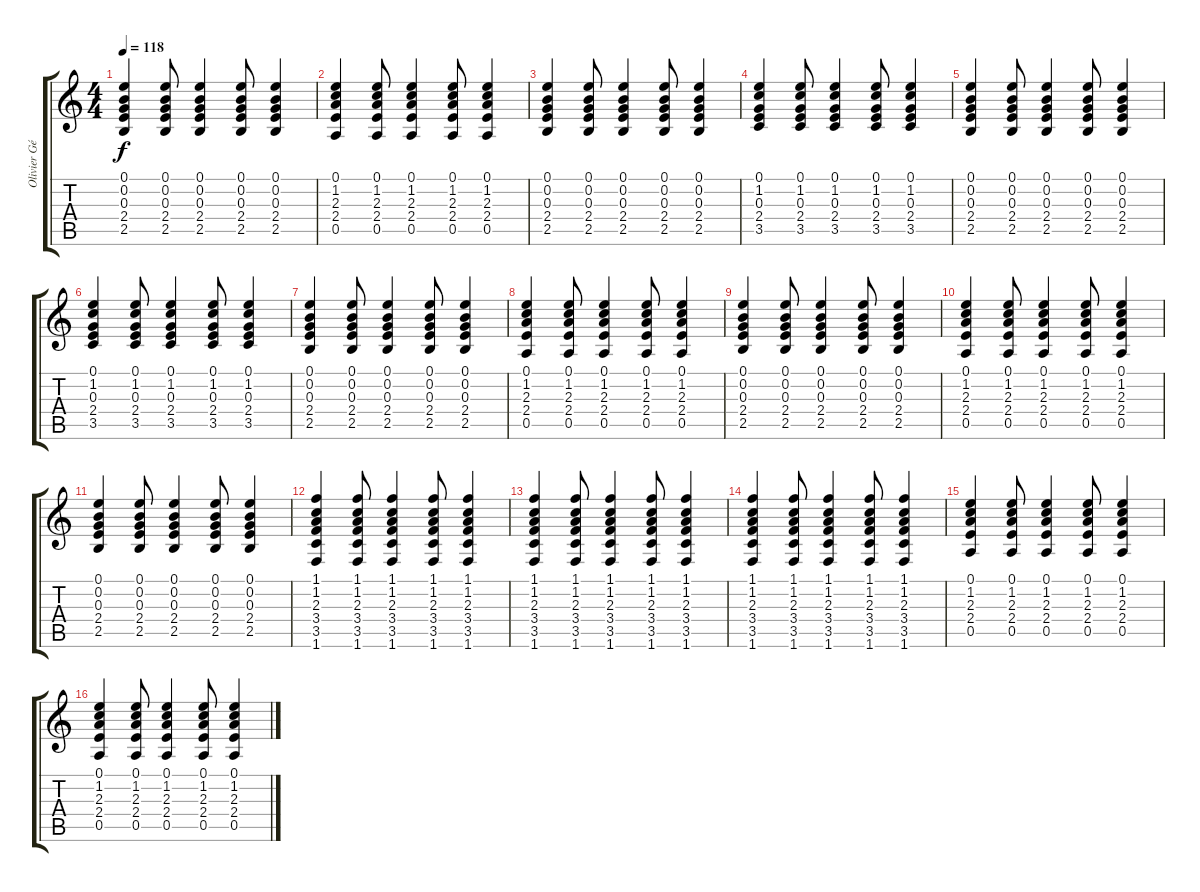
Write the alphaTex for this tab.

\track ("Olivier Gérard" "Olivier Gé") {instrument acousticguitarsteel}
\staff {score tabs}
\tuning (E4 B3 G3 D3 A2 E2) {hide}
\ts (4 4)
\tempo 118
\clef g2
\ks c
(0.1 0.2 0.3 2.4 2.5).4{dy f} (0.1 0.2 0.3 2.4 2.5).8 (0.1 0.2 0.3 2.4 2.5).4 (0.1 0.2 0.3 2.4 2.5).8 (0.1 0.2 0.3 2.4 2.5).4 |
(0.1 1.2 2.3 2.4 0.5).4 (0.1 1.2 2.3 2.4 0.5).8 (0.1 1.2 2.3 2.4 0.5).4 (0.1 1.2 2.3 2.4 0.5).8 (0.1 1.2 2.3 2.4 0.5).4 |
(0.1 0.2 0.3 2.4 2.5).4 (0.1 0.2 0.3 2.4 2.5).8 (0.1 0.2 0.3 2.4 2.5).4 (0.1 0.2 0.3 2.4 2.5).8 (0.1 0.2 0.3 2.4 2.5).4 |
(0.1 1.2 0.3 2.4 3.5).4{volume 10} (0.1 1.2 0.3 2.4 3.5).8 (0.1 1.2 0.3 2.4 3.5).4 (0.1 1.2 0.3 2.4 3.5).8 (0.1 1.2 0.3 2.4 3.5).4 |
(0.1 0.2 0.3 2.4 2.5).4 (0.1 0.2 0.3 2.4 2.5).8 (0.1 0.2 0.3 2.4 2.5).4 (0.1 0.2 0.3 2.4 2.5).8 (0.1 0.2 0.3 2.4 2.5).4 |
(0.1 1.2 0.3 2.4 3.5).4 (0.1 1.2 0.3 2.4 3.5).8 (0.1 1.2 0.3 2.4 3.5).4 (0.1 1.2 0.3 2.4 3.5).8 (0.1 1.2 0.3 2.4 3.5).4 |
(0.1 0.2 0.3 2.4 2.5).4 (0.1 0.2 0.3 2.4 2.5).8 (0.1 0.2 0.3 2.4 2.5).4 (0.1 0.2 0.3 2.4 2.5).8 (0.1 0.2 0.3 2.4 2.5).4 |
(0.1 1.2 2.3 2.4 0.5).4 (0.1 1.2 2.3 2.4 0.5).8 (0.1 1.2 2.3 2.4 0.5).4 (0.1 1.2 2.3 2.4 0.5).8 (0.1 1.2 2.3 2.4 0.5).4 |
(0.1 0.2 0.3 2.4 2.5).4 (0.1 0.2 0.3 2.4 2.5).8 (0.1 0.2 0.3 2.4 2.5).4 (0.1 0.2 0.3 2.4 2.5).8 (0.1 0.2 0.3 2.4 2.5).4 |
(0.1 1.2 2.3 2.4 0.5).4 (0.1 1.2 2.3 2.4 0.5).8 (0.1 1.2 2.3 2.4 0.5).4 (0.1 1.2 2.3 2.4 0.5).8 (0.1 1.2 2.3 2.4 0.5).4 |
(0.1 0.2 0.3 2.4 2.5).4 (0.1 0.2 0.3 2.4 2.5).8 (0.1 0.2 0.3 2.4 2.5).4 (0.1 0.2 0.3 2.4 2.5).8 (0.1 0.2 0.3 2.4 2.5).4 |
(1.1 1.2 2.3 3.4 3.5 1.6).4 (1.1 1.2 2.3 3.4 3.5 1.6).8 (1.1 1.2 2.3 3.4 3.5 1.6).4 (1.1 1.2 2.3 3.4 3.5 1.6).8 (1.1 1.2 2.3 3.4 3.5 1.6).4 |
(1.1 1.2 2.3 3.4 3.5 1.6).4 (1.1 1.2 2.3 3.4 3.5 1.6).8 (1.1 1.2 2.3 3.4 3.5 1.6).4 (1.1 1.2 2.3 3.4 3.5 1.6).8 (1.1 1.2 2.3 3.4 3.5 1.6).4 |
(1.1 1.2 2.3 3.4 3.5 1.6).4 (1.1 1.2 2.3 3.4 3.5 1.6).8 (1.1 1.2 2.3 3.4 3.5 1.6).4 (1.1 1.2 2.3 3.4 3.5 1.6).8 (1.1 1.2 2.3 3.4 3.5 1.6).4 |
(0.1 1.2 2.3 2.4 0.5).4 (0.1 1.2 2.3 2.4 0.5).8 (0.1 1.2 2.3 2.4 0.5).4 (0.1 1.2 2.3 2.4 0.5).8 (0.1 1.2 2.3 2.4 0.5).4 |
(0.1 1.2 2.3 2.4 0.5).4 (0.1 1.2 2.3 2.4 0.5).8 (0.1 1.2 2.3 2.4 0.5).4 (0.1 1.2 2.3 2.4 0.5).8 (0.1 1.2 2.3 2.4 0.5).4
